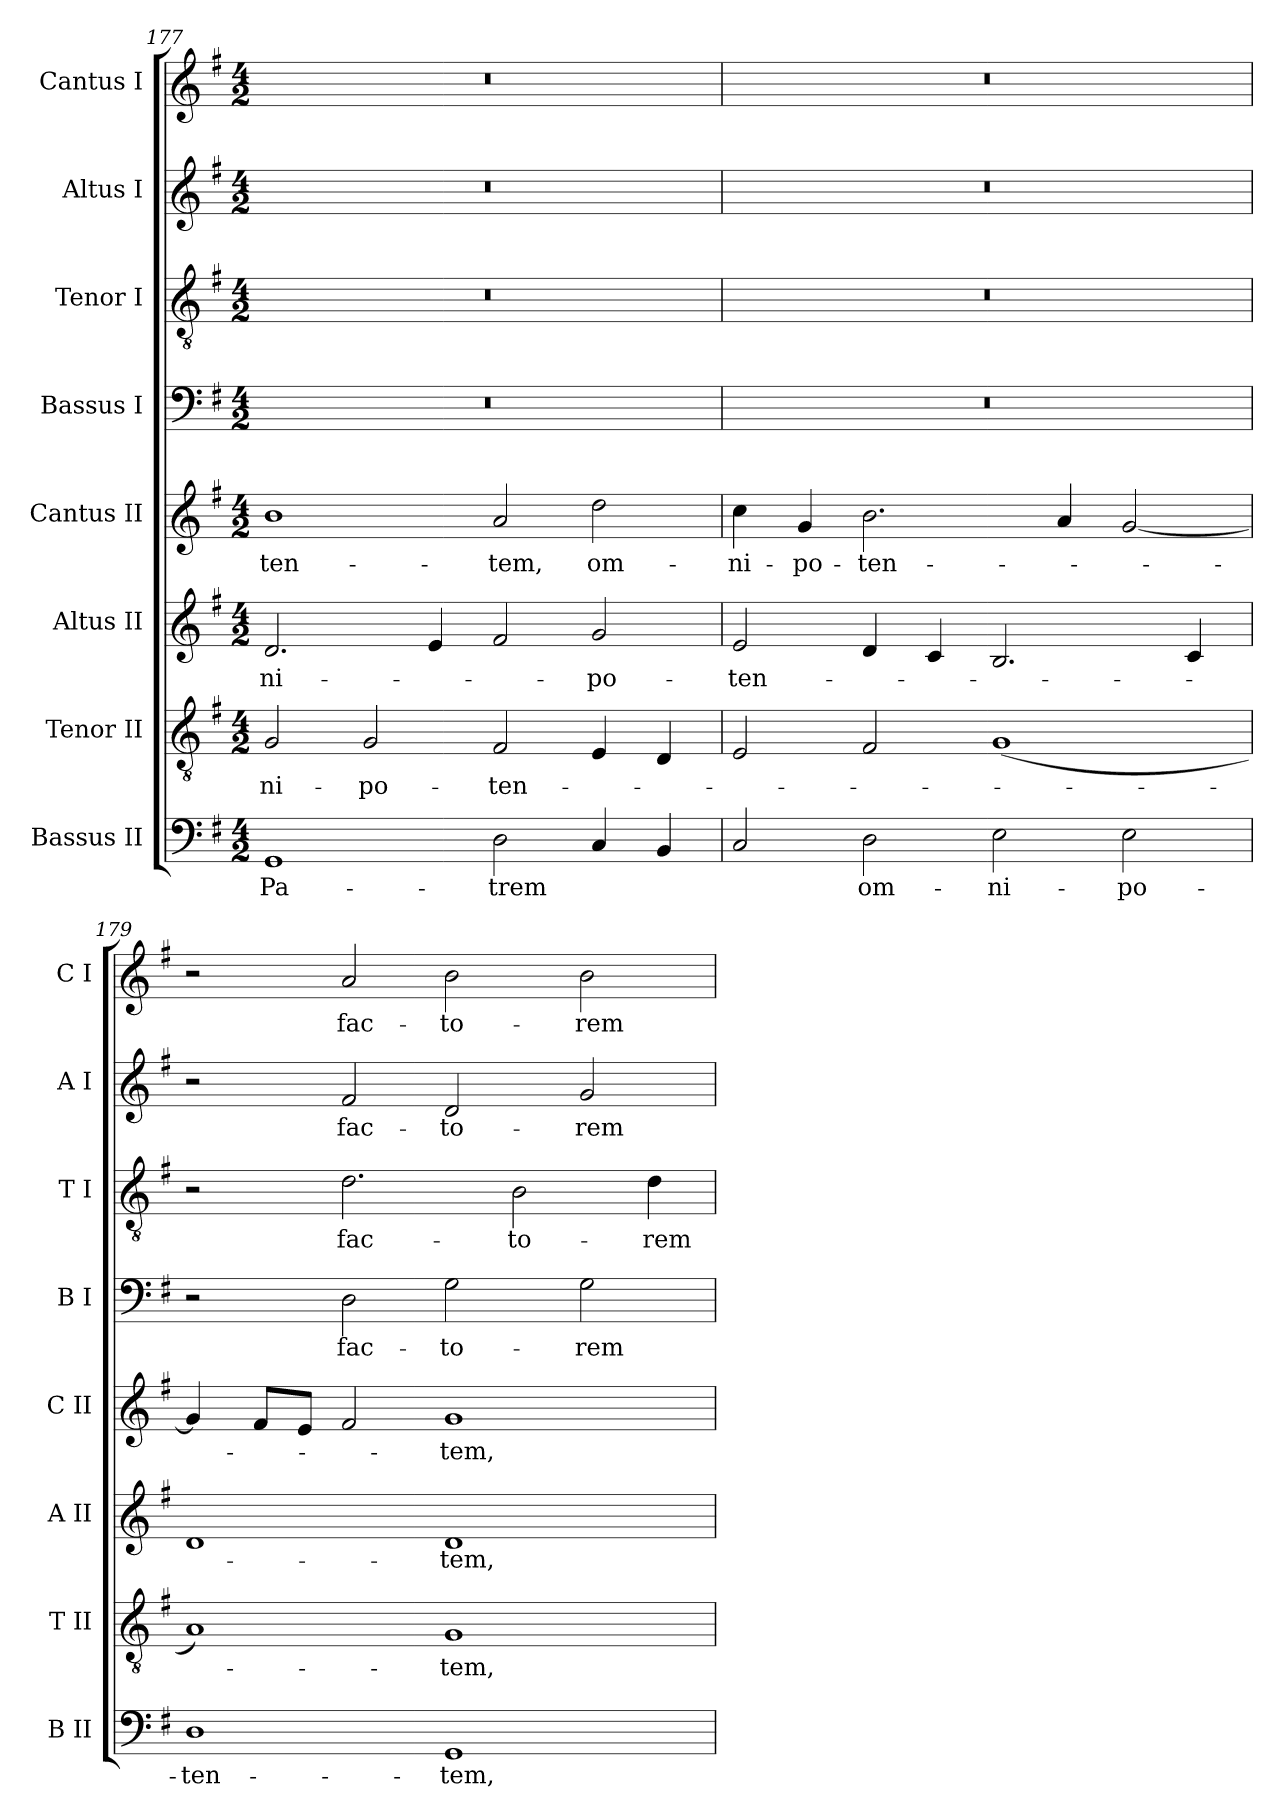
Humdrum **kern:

**kern	**text	**kern	**text	**kern	**text	**kern	**text	**kern	**text	**kern	**text	**kern	**text	**kern	**text
*part8	*part8	*part7	*part7	*part6	*part6	*part5	*part5	*part4	*part4	*part3	*part3	*part2	*part2	*part1	*part1
*staff8	*staff8	*staff7	*staff7	*staff6	*staff6	*staff5	*staff5	*staff4	*staff4	*staff3	*staff3	*staff2	*staff2	*staff1	*staff1
*I"Bassus II	*	*I"Tenor II	*	*I"Altus II	*	*I"Cantus II	*	*I"Bassus I	*	*I"Tenor I	*	*I"Altus I	*	*I"Cantus I	*
*I'B II	*	*I'T II	*	*I'A II	*	*I'C II	*	*I'B I	*	*I'T I	*	*I'A I	*	*I'C I	*
*clefF4	*	*clefGv2	*	*clefG2	*	*clefG2	*	*clefF4	*	*clefGv2	*	*clefG2	*	*clefG2	*
*k[f#]	*	*k[f#]	*	*k[f#]	*	*k[f#]	*	*k[f#]	*	*k[f#]	*	*k[f#]	*	*k[f#]	*
*G:	*	*G:	*	*G:	*	*G:	*	*G:	*	*G:	*	*G:	*	*G:	*
*M4/2	*	*M4/2	*	*M4/2	*	*M4/2	*	*M4/2	*	*M4/2	*	*M4/2	*	*M4/2	*
=177	=177	=177	=177	=177	=177	=177	=177	=177	=177	=177	=177	=177	=177	=177	=177
!	!LO:LY:b	!	!	!	!	!	!	!	!	!	!	!	!	!	!
!	!	!	!LO:LY:b	!	!	!	!	!	!	!	!	!	!	!	!
!	!	!	!	!	!LO:LY:b	!	!	!	!	!	!	!	!	!	!
!	!	!	!	!	!	!	!LO:LY:b	!	!	!	!	!	!	!	!
1GG	Pa-	2G/	-ni-	2.d/	-ni-	1b	-ten-	0r	.	0r	.	0r	.	0r	.
!	!	!	!LO:LY:b	!	!	!	!	!	!	!	!	!	!	!	!
.	.	2G/	-po-	.	.	.	.	.	.	.	.	.	.	.	.
.	.	.	.	4e/	.	.	.	.	.	.	.	.	.	.	.
!	!LO:LY:b	!	!	!	!	!	!	!	!	!	!	!	!	!	!
!	!	!	!LO:LY:b	!	!	!	!	!	!	!	!	!	!	!	!
!	!	!	!	!	!	!	!LO:LY:b	!	!	!	!	!	!	!	!
2D\	-trem	2F#/	-ten-	2f#/	.	2a/	-tem,	.	.	.	.	.	.	.	.
!	!	!	!	!	!LO:LY:b	!	!	!	!	!	!	!	!	!	!
!	!	!	!	!	!	!	!LO:LY:b	!	!	!	!	!	!	!	!
4C/	.	4E/	.	2g/	-po-	2dd\	om-	.	.	.	.	.	.	.	.
4BB/	.	4D/	.	.	.	.	.	.	.	.	.	.	.	.	.
=178	=178	=178	=178	=178	=178	=178	=178	=178	=178	=178	=178	=178	=178	=178	=178
!	!	!	!	!	!LO:LY:b	!	!	!	!	!	!	!	!	!	!
!	!	!	!	!	!	!	!LO:LY:b	!	!	!	!	!	!	!	!
2C/	.	2E/	.	2e/	-ten-	4cc\	-ni-	0r	.	0r	.	0r	.	0r	.
!	!	!	!	!	!	!	!LO:LY:b	!	!	!	!	!	!	!	!
.	.	.	.	.	.	4g/	-po-	.	.	.	.	.	.	.	.
!	!LO:LY:b	!	!	!	!	!	!	!	!	!	!	!	!	!	!
!	!	!	!	!	!	!	!LO:LY:b	!	!	!	!	!	!	!	!
2D\	om-	2F#/	.	4d/	.	2.b\	-ten-	.	.	.	.	.	.	.	.
.	.	.	.	4c/	.	.	.	.	.	.	.	.	.	.	.
!	!LO:LY:b	!	!	!	!	!	!	!	!	!	!	!	!	!	!
2E\	-ni-	(<1G	.	2.B/	.	.	.	.	.	.	.	.	.	.	.
.	.	.	.	.	.	4a/	.	.	.	.	.	.	.	.	.
!	!LO:LY:b	!	!	!	!	!	!	!	!	!	!	!	!	!	!
2E\	-po-	.	.	.	.	[2g/	.	.	.	.	.	.	.	.	.
.	.	.	.	4c/	.	.	.	.	.	.	.	.	.	.	.
=179	=179	=179	=179	=179	=179	=179	=179	=179	=179	=179	=179	=179	=179	=179	=179
!	!LO:LY:b	!	!	!	!	!	!	!	!	!	!	!	!	!	!
1D	-ten-	1A)	.	1d	.	4g/]	.	2r	.	2r	.	2r	.	2r	.
.	.	.	.	.	.	8f#/L	.	.	.	.	.	.	.	.	.
.	.	.	.	.	.	8e/J	.	.	.	.	.	.	.	.	.
!	!	!	!	!	!	!	!	!	!LO:LY:b	!	!	!	!	!	!
!	!	!	!	!	!	!	!	!	!	!	!LO:LY:b	!	!	!	!
!	!	!	!	!	!	!	!	!	!	!	!	!	!LO:LY:b	!	!
!	!	!	!	!	!	!	!	!	!	!	!	!	!	!	!LO:LY:b
.	.	.	.	.	.	2f#/	.	2D\	fac-	2.d\	fac-	2f#/	fac-	2a/	fac-
!	!LO:LY:b	!	!	!	!	!	!	!	!	!	!	!	!	!	!
!	!	!	!LO:LY:b	!	!	!	!	!	!	!	!	!	!	!	!
!	!	!	!	!	!LO:LY:b	!	!	!	!	!	!	!	!	!	!
!	!	!	!	!	!	!	!LO:LY:b	!	!	!	!	!	!	!	!
!	!	!	!	!	!	!	!	!	!LO:LY:b	!	!	!	!	!	!
!	!	!	!	!	!	!	!	!	!	!	!	!	!LO:LY:b	!	!
!	!	!	!	!	!	!	!	!	!	!	!	!	!	!	!LO:LY:b
1GG	-tem,	1G	-tem,	1d	-tem,	1g	-tem,	2G\	-to-	.	.	2d/	-to-	2b\	-to-
!	!	!	!	!	!	!	!	!	!	!	!LO:LY:b	!	!	!	!
.	.	.	.	.	.	.	.	.	.	2B\	-to-	.	.	.	.
!	!	!	!	!	!	!	!	!	!LO:LY:b	!	!	!	!	!	!
!	!	!	!	!	!	!	!	!	!	!	!	!	!LO:LY:b	!	!
!	!	!	!	!	!	!	!	!	!	!	!	!	!	!	!LO:LY:b
.	.	.	.	.	.	.	.	2G\	-rem	.	.	2g/	-rem	2b\	-rem
!	!	!	!	!	!	!	!	!	!	!	!LO:LY:b	!	!	!	!
.	.	.	.	.	.	.	.	.	.	4d\	-rem	.	.	.	.
=	=	=	=	=	=	=	=	=	=	=	=	=	=	=	=
*-	*-	*-	*-	*-	*-	*-	*-	*-	*-	*-	*-	*-	*-	*-	*-
